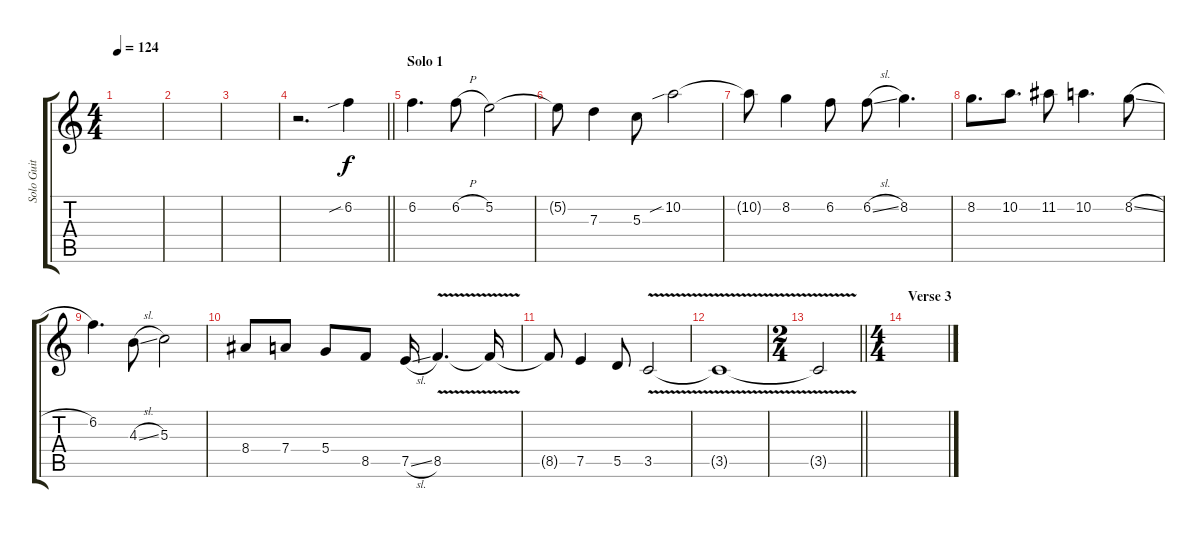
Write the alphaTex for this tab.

\track (" Solo Guitar 2" " Solo Guit") {instrument distortionguitar}
\staff {score tabs}
\tuning (E4 B3 G3 D3 A2 E2) {hide}
\ts (4 4)
\tempo 124
\clef g2
\ks c
|
|
|
\barLineRight lightlight
r.2{d} 6.2{sib}.4 |
\section ("" "Solo 1")
6.2.4{d} 6.2{h}.8 5.2.2 |
5.2{t}.8 7.3.4 5.3.8 10.2{sib}.2 |
10.2{t}.8 8.2.4 6.2.8 6.2{sl}.8 8.2.4{d} |
8.2.8{d} 10.2.8{d} 11.2.8 10.2.4{d} 8.2{sl}.8 |
6.2.4{d} 4.3{sl}.8 5.3.2 |
8.4.8 7.4.8 5.4.8 8.5.8 7.5{sl}.16 8.5{v}.4{d} 8.5{t}.16 |
8.5{t}.8 7.5.4 5.5.8 3.5{v}.2 |
3.5{v t}.1 |
\ts (2 4)
\barLineRight lightlight
3.5{v t}.2 |
\ts (4 4)
\section ("" "Verse 3")
